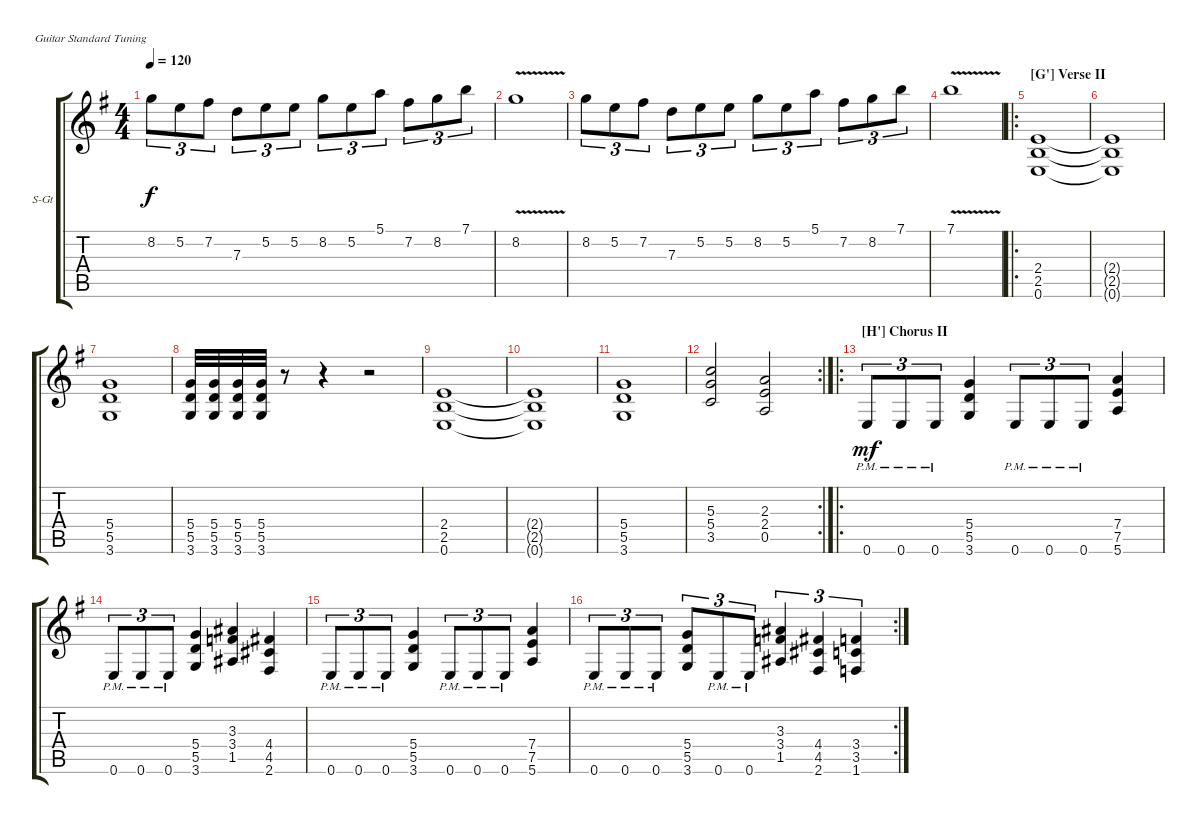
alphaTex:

\defaultSystemsLayout 4
\bracketExtendMode groupsimilarinstruments
\firstSystemTrackNameOrientation horizontal
\otherSystemsTrackNameOrientation horizontal
\track ("Solo Guitar" "S-Gt") {instrument distortionguitar}
\staff {score tabs}
\tuning (E4 B3 G3 D3 A2 E2)
\ts (4 4)
\tempo 120
\clef g2
\ks eminor
8.2.8{tu (3 2) dy f} 5.2.8{tu (3 2)} 7.2.8{tu (3 2)} 7.3.8{tu (3 2)} 5.2.8{tu (3 2)} 5.2.8{tu (3 2)} 8.2.8{tu (3 2)} 5.2.8{tu (3 2)} 5.1.8{tu (3 2)} 7.2.8{tu (3 2)} 8.2.8{tu (3 2)} 7.1.8{tu (3 2)} |
8.2{v}.1 |
8.2.8{tu (3 2)} 5.2.8{tu (3 2)} 7.2.8{tu (3 2)} 7.3.8{tu (3 2)} 5.2.8{tu (3 2)} 5.2.8{tu (3 2)} 8.2.8{tu (3 2)} 5.2.8{tu (3 2)} 5.1.8{tu (3 2)} 7.2.8{tu (3 2)} 8.2.8{tu (3 2)} 7.1.8{tu (3 2)} |
7.1{v}.1 |
\ro
\section ("G'" "Verse II")
(0.6 2.5 2.4).1 |
(0.6{t} 2.5{t} 2.4{t}).1 |
(3.6 5.5 5.4).1 |
(3.6 5.5 5.4).32 (3.6 5.5 5.4).32 (3.6 5.5 5.4).32 (3.6 5.5 5.4).32 r.8 r.4 r.2 |
(0.6 2.5 2.4).1 |
(0.6{t} 2.5{t} 2.4{t}).1 |
(3.6 5.5 5.4).1 |
\rc 2
(3.5 5.4 5.3).2 (0.5 2.4 2.3).2 |
\ro
\section ("H'" "Chorus II")
0.6{pm}.8{tu (3 2) dy mf} 0.6{pm}.8{tu (3 2)} 0.6{pm}.8{tu (3 2)} (3.6 5.5 5.4).4 0.6{pm}.8{tu (3 2)} 0.6{pm}.8{tu (3 2)} 0.6{pm}.8{tu (3 2)} (5.6 7.5 7.4).4 |
0.6{pm}.8{tu (3 2)} 0.6{pm}.8{tu (3 2)} 0.6{pm}.8{tu (3 2)} (3.6 5.5 5.4).4 (1.5 3.4 3.3).4 (2.6 4.5 4.4).4 |
0.6{pm}.8{tu (3 2)} 0.6{pm}.8{tu (3 2)} 0.6{pm}.8{tu (3 2)} (3.6 5.5 5.4).4 0.6{pm}.8{tu (3 2)} 0.6{pm}.8{tu (3 2)} 0.6{pm}.8{tu (3 2)} (5.6 7.5 7.4).4 |
\rc 2
0.6{pm}.8{tu (3 2)} 0.6{pm}.8{tu (3 2)} 0.6{pm}.8{tu (3 2)} (3.6 5.5 5.4).8{tu (3 2)} 0.6{pm}.8{tu (3 2)} 0.6{pm}.8{tu (3 2)} (1.5 3.4 3.3).4{tu (3 2)} (2.6 4.5 4.4).4{tu (3 2)} (1.6 3.5 3.4).4{tu (3 2)}
